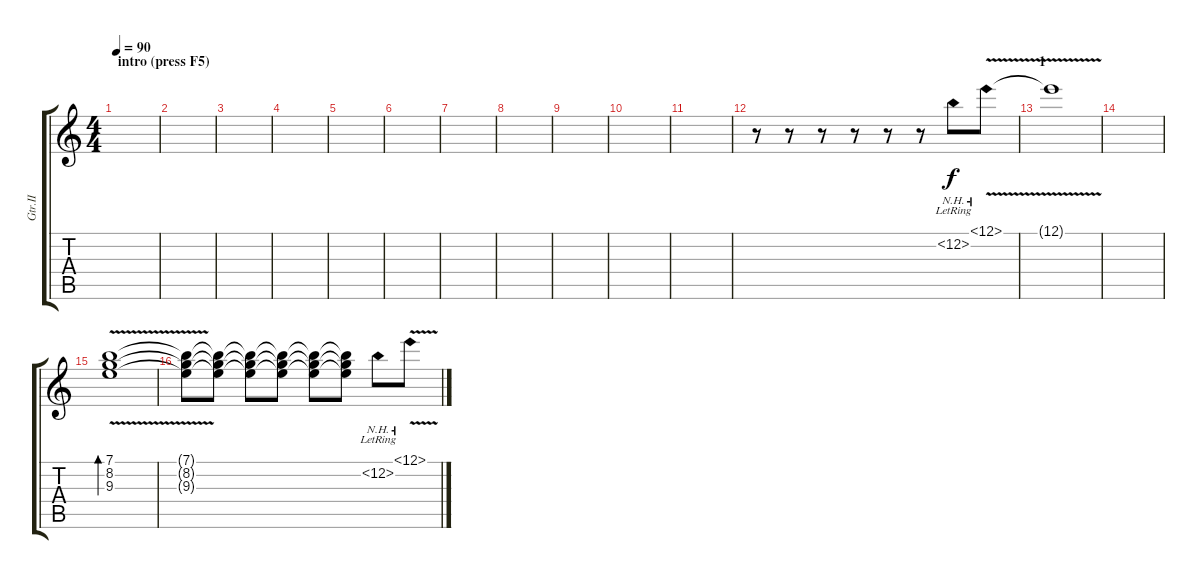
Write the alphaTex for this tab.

\track ("Gtr.II" "Gtr.II") {instrument electricguitarjazz}
\staff {score tabs}
\tuning (E4 B3 G3 D3 A2 E2) {hide}
\ts (4 4)
\section ("" "intro (press F5)")
\tempo 90
\clef g2
\ks c
|
|
|
|
|
|
|
|
|
|
|
r.8 r.8 r.8 r.8 r.8 r.8 12.2{nh lr}.8 12.1{nh v lr}.8 |
\section ("" "1")
12.1{t}.1 |
|
(7.1 8.2 9.3{v}).1{bd 240 volume 10 instrument overdrivenguitar} |
(7.1{t} 8.2{t} 9.3{t}).8 (7.1{t} 8.2{t} 9.3{t}).8 (7.1{t} 8.2{t} 9.3{t}).8 (7.1{t} 8.2{t} 9.3{t}).8 (7.1{t} 8.2{t} 9.3{t}).8 (7.1{t} 8.2{t} 9.3{t}).8 12.2{nh lr}.8{volume 15 instrument electricguitarjazz} 12.1{nh v lr}.8
